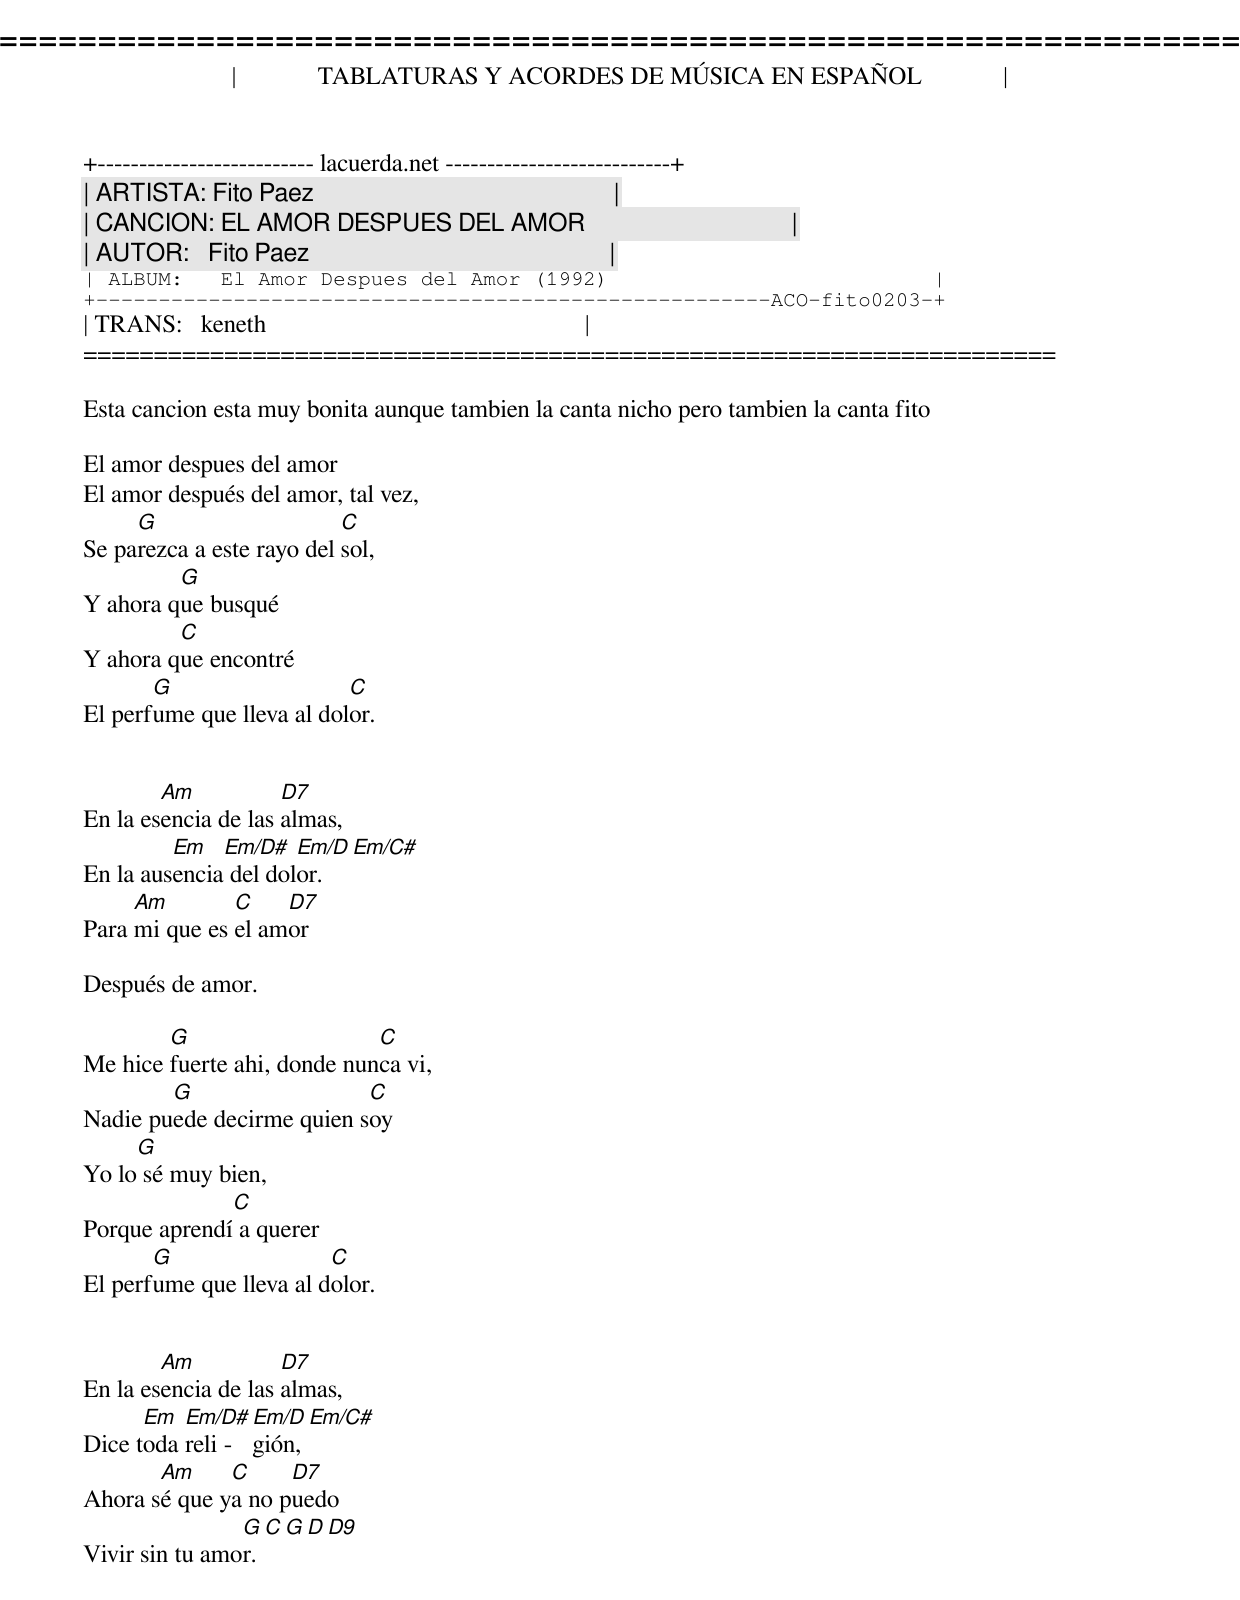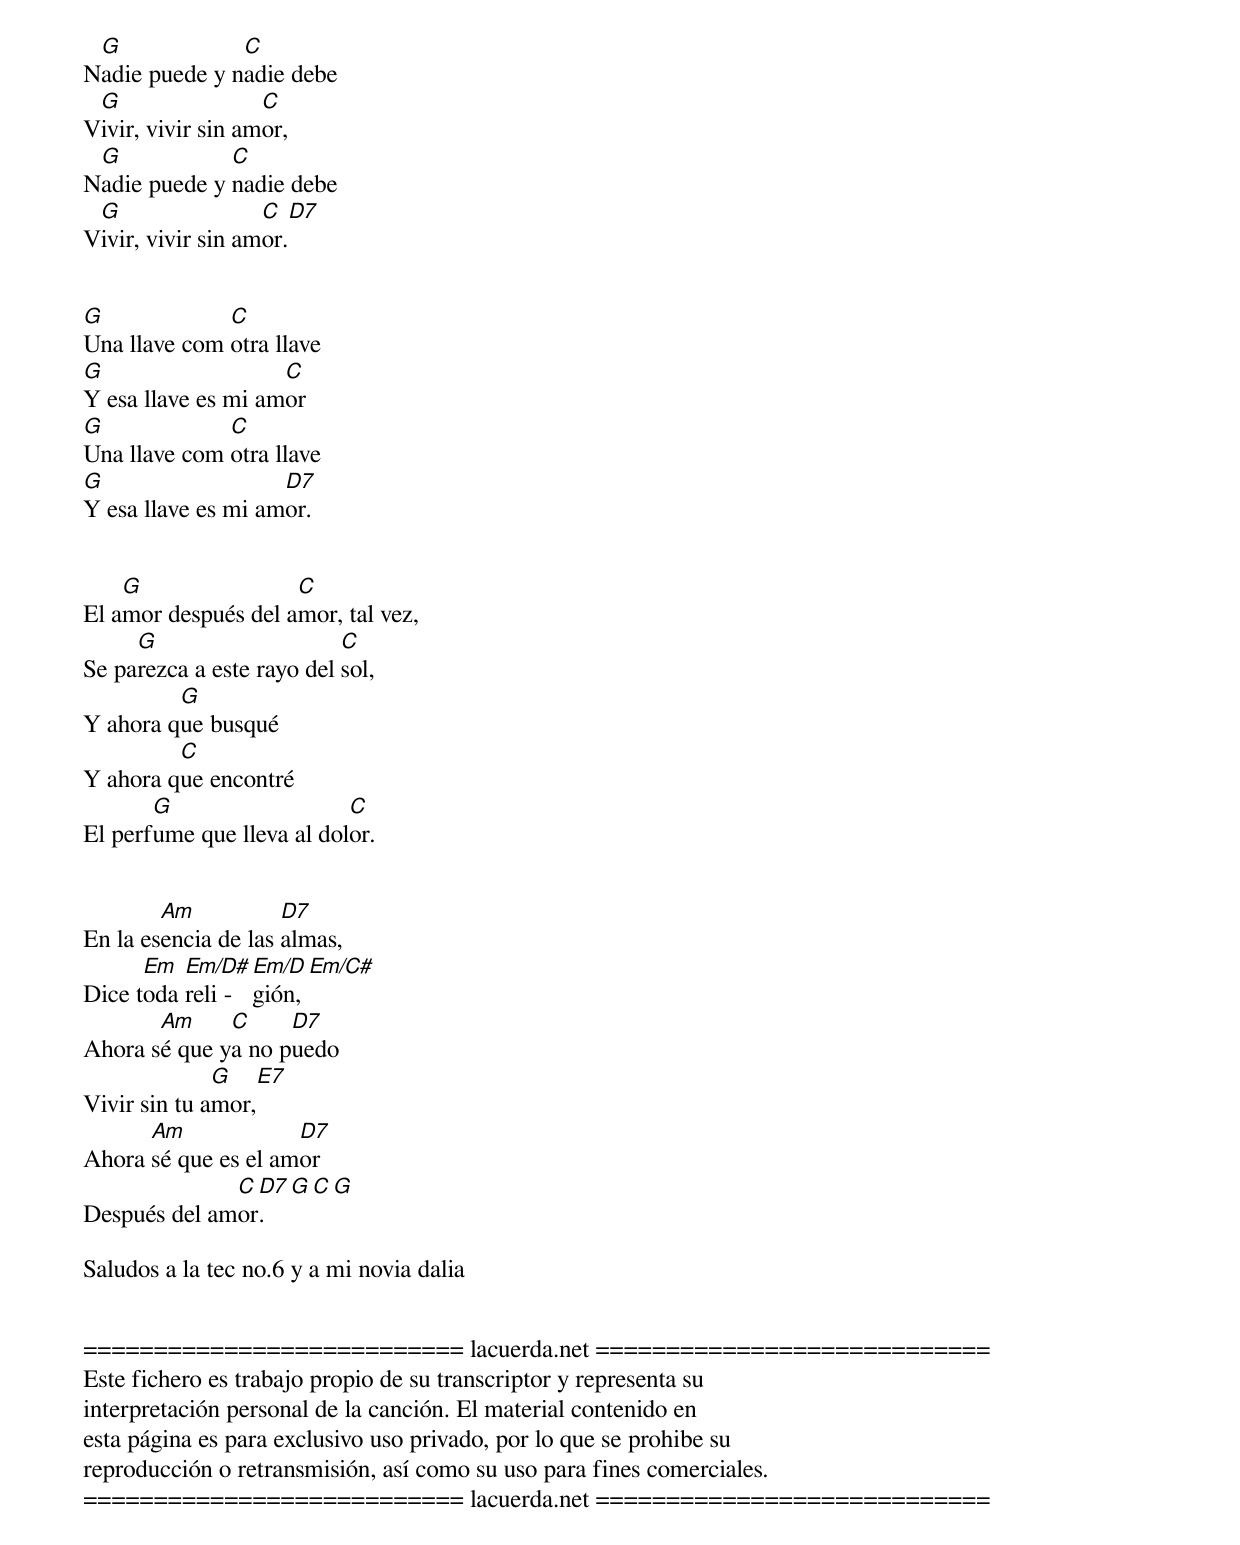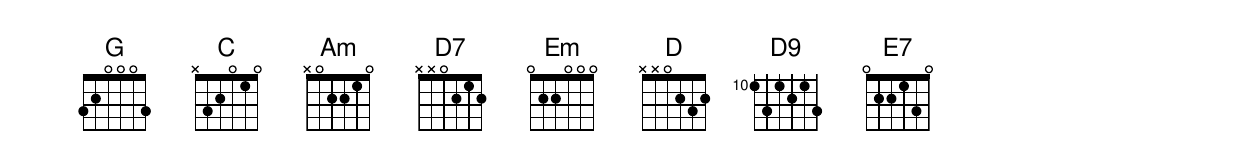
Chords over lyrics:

=====================================================================
|             TABLATURAS Y ACORDES DE MÚSICA EN ESPAÑOL             |
+-------------------------- lacuerda.net ---------------------------+
| ARTISTA: Fito Paez                                                |
| CANCION: EL AMOR DESPUES DEL AMOR                                 |
| AUTOR:   Fito Paez                                                |
| ALBUM:   El Amor Despues del Amor (1992)                          |
+------------------------------------------------------ACO-fito0203-+
| TRANS:   keneth                                                   |
=====================================================================

Esta cancion esta muy bonita aunque tambien la canta nicho pero tambien la canta fito

El amor despues del amor
El amor después del amor, tal vez,
     G                     C
Se parezca a este rayo del sol,
         G
Y ahora que busqué
         C
Y ahora que encontré
       G                   C
El perfume que lleva al dolor.


        Am           D7
En la esencia de las almas,
         Em   Em/D#   Em/D  Em/C#
En la ausencia del dolor.
     Am        C    D7
Para mi que es el amor

Después de amor.

        G                    C
Me hice fuerte ahi, donde nunca vi,
        G                  C
Nadie puede decirme quien soy
     G
Yo lo sé muy bien,
              C
Porque aprendí a querer
       G                 C
El perfume que lleva al dolor.


        Am           D7
En la esencia de las almas,
      Em  Em/D#  Em/D  Em/C#
Dice toda reli - gión,
       Am     C     D7
Ahora sé que ya no puedo
                G C G D D9
Vivir sin tu amor.


 G             C
Nadie puede y nadie debe
 G                 C
Vivir, vivir sin amor,
 G            C
Nadie puede y nadie debe
 G                 C   D7
Vivir, vivir sin amor.


G             C
Una llave com otra llave
G                   C
Y esa llave es mi amor
G             C
Una llave com otra llave
G                   D7
Y esa llave es mi amor.


    G                C
El amor después del amor, tal vez,
     G                     C
Se parezca a este rayo del sol,
         G
Y ahora que busqué
         C
Y ahora que encontré
       G                   C
El perfume que lleva al dolor.


        Am           D7
En la esencia de las almas,
      Em  Em/D#  Em/D  Em/C#
Dice toda reli - gión,
       Am     C     D7
Ahora sé que ya no puedo
              G      E7
Vivir sin tu amor,
      Am             D7
Ahora sé que es el amor
              C D7 G C G
Después del amor.

Saludos a la tec no.6 y a mi novia dalia


=========================== lacuerda.net ============================
Este fichero es trabajo propio de su transcriptor y representa su
interpretación personal de la canción. El material contenido en
esta página es para exclusivo uso privado, por lo que se prohibe su
reproducción o retransmisión, así como su uso para fines comerciales.
=========================== lacuerda.net ============================
